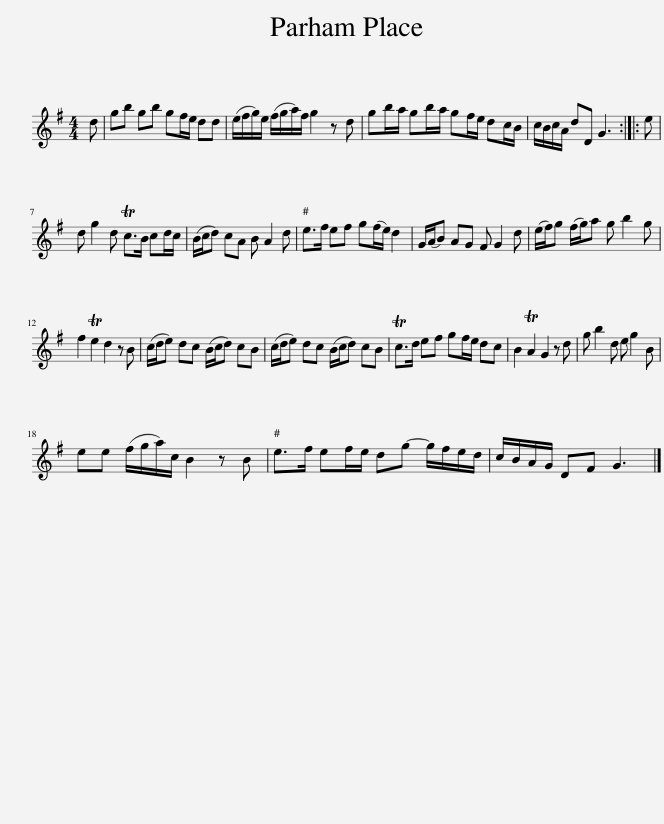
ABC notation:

X:1
L:1/8
M:4/4
I:linebreak $
K:G
V:1 treble
V:1
 d | gb gb gf/e/ dd | (e/f/g/)e/ (f/g/a/)f/ g2 z d | gb/a/ gb/a/ gf/e/ dc/B/ | c/B/c/A/ dD G3 :: %5
 e |$ d g2 d Tc>B cd/c/ | (B/c/d) cA B A2 d | e>f ef g(f/e/) d2 | G/(A/B) AG F G2 d | %10
 (e/f/)g (f/g/)a g b2 g |$ f2 Te2 d2 z B | (c/d/e) dc (B/c/d) cB | (c/d/e) dc (B/c/d) cB | Tc>d ef gf/e/ dc | %15
 B2 TA2 G2 z d | g b2 d e g2 B |$ ee (f/g/a/)c/ B2 z B | e>f ef/e/ dg- g/f/e/d/ | c/B/A/G/ DF G3 |] %20
